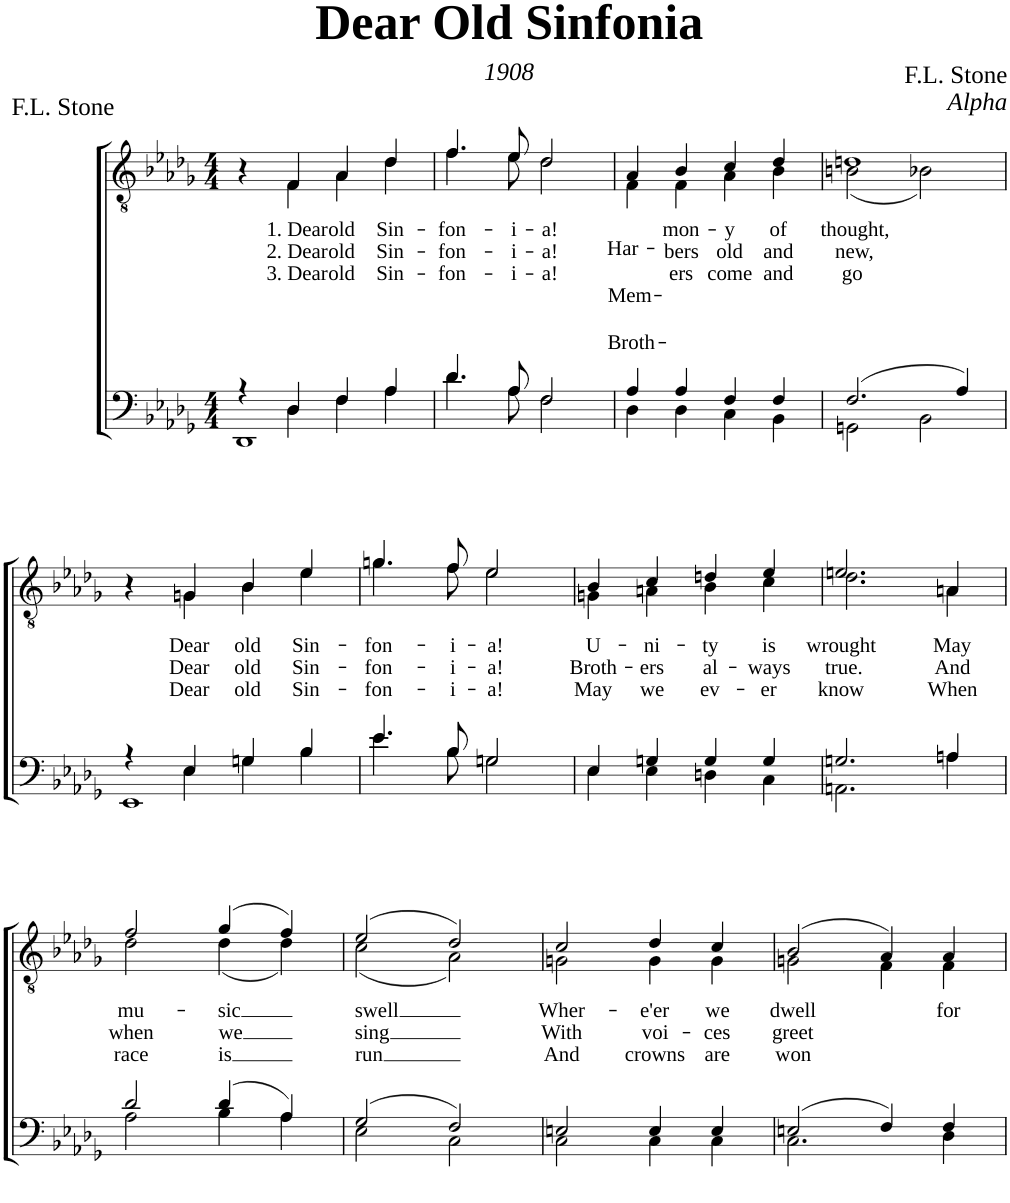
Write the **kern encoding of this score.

**kern	**kern	**text	**text	**text
*part2	*part1	*part1	*part1	*part1
*staff2	*staff1	*staff1	*staff1	*staff1
*I"Bass	*I"Tenor	*	*	*
*clefF4	*clefGv2	*	*	*
*k[b-e-a-d-g-]	*k[b-e-a-d-g-]	*	*	*
*M4/4	*M4/4	*	*	*
=1	=1	=1	=1	=1
*^	*^	*	*	*
*	*^	*	*	*	*	*
4r	4ryy	1DD-	4r	4ryy	.	.	.
!	!	!	!	!	!LO:LY:b	!LO:LY:b	!LO:LY:b
4D-/	4D-\	.	4F/	4F\	1. Dear	2. Dear	3. Dear
!	!	!	!	!	!LO:LY:b	!LO:LY:b	!LO:LY:b
4F/	4F\	.	4A-/	4A-\	old	old	old
!	!	!	!	!	!LO:LY:b	!LO:LY:b	!LO:LY:b
4A-/	4A-\	.	4d-/	4d-\	Sin-	Sin-	Sin-
*	*v	*v	*	*	*	*	*
=2	=2	=2	=2	=2	=2	=2
!	!	!	!	!LO:LY:b	!LO:LY:b	!LO:LY:b
4.d-/	4.d-\	4.f/	4.f\	-fon-	-fon-	-fon-
!	!	!	!	!LO:LY:b	!LO:LY:b	!LO:LY:b
8A-/	8A-\	8e-/	8e-\	-i-	-i-	-i-
!	!	!	!	!LO:LY:b	!LO:LY:b	!LO:LY:b
2F/	2F\	2d-/	2d-\	-a!	-a!	-a!
=3	=3	=3	=3	=3	=3	=3
!	!	!	!	!LO:LY:b	!LO:LY:b	!LO:LY:b
4A-/	4D-\	4A-/	4F\	Har-	Mem-	Broth-
!	!	!	!	!LO:LY:b	!LO:LY:b	!LO:LY:b
4A-/	4D-\	4B-/	4F\	-mon-	-bers	-ers
!	!	!	!	!LO:LY:b	!LO:LY:b	!LO:LY:b
4F/	4C\	4c/	4A-\	-y	old	come
!	!	!	!	!LO:LY:b	!LO:LY:b	!LO:LY:b
4F/	4BB-\	4d-/	4B-\	of	and	and
=4	=4	=4	=4	=4	=4	=4
!	!	!	!	!LO:LY:b	!LO:LY:b	!LO:LY:b
(2.F/	2GGn\	1dn	(2Bn\	thought,	new,	go
.	2BB-\	.	2B-X\)	.	.	.
4A-/)	.	.	.	.	.	.
!!LO:LB:g=z	!!
=5	=5	=5	=5	=5	=5	=5
*	*^	*	*	*	*	*
4r	4ryy	1EE-	4r	4ryy	.	.	.
!	!	!	!	!	!LO:LY:b	!LO:LY:b	!LO:LY:b
4E-/	4E-\	.	4Gn/	4G\	Dear	Dear	Dear
!	!	!	!	!	!LO:LY:b	!LO:LY:b	!LO:LY:b
4Gn/	4G\	.	4B-/	4B-\	old	old	old
!	!	!	!	!	!LO:LY:b	!LO:LY:b	!LO:LY:b
4B-/	4B-\	.	4e-/	4e-\	Sin-	Sin-	Sin-
*	*v	*v	*	*	*	*	*
=6	=6	=6	=6	=6	=6	=6
!	!	!	!	!LO:LY:b	!LO:LY:b	!LO:LY:b
4.e-/	4.e-\	4.gn/	4.g\	-fon-	-fon-	-fon-
!	!	!	!	!LO:LY:b	!LO:LY:b	!LO:LY:b
8B-/	8B-\	8f/	8f\	-i-	-i-	-i-
!	!	!	!	!LO:LY:b	!LO:LY:b	!LO:LY:b
2Gn/	2G\	2e-/	2e-\	-a!	-a!	-a!
=7	=7	=7	=7	=7	=7	=7
!	!	!	!	!LO:LY:b	!LO:LY:b	!LO:LY:b
4E-/	4E-\	4B-/	4Gn\	U-	Broth-	May
!	!	!	!	!LO:LY:b	!LO:LY:b	!LO:LY:b
4Gn/	4E-\	4c/	4An\	-ni-	-ers	we
!	!	!	!	!LO:LY:b	!LO:LY:b	!LO:LY:b
4G/	4Dn\	4dn/	4B-\	-ty	al-	ev-
!	!	!	!	!LO:LY:b	!LO:LY:b	!LO:LY:b
4G/	4C\	4e-/	4c\	is	-ways	-er
=8	=8	=8	=8	=8	=8	=8
!	!	!	!	!LO:LY:b	!LO:LY:b	!LO:LY:b
2.Gn/	2.AAn\	2.en/	2.d-\	wrought	true.	know
!	!	!	!	!LO:LY:b	!LO:LY:b	!LO:LY:b
4An/	4A\	4An/	4A\	May	And	When
!!LO:LB:g=z	!!
=9	=9	=9	=9	=9	=9	=9
!	!	!	!	!LO:LY:b	!LO:LY:b	!LO:LY:b
2d-/	2A-\	2f/	2d-\	mu-	when	race
!	!	!	!	!LO:LY:b	!LO:LY:b	!LO:LY:b
(4d-/	4B-\	(4g-/	(4d-\	-sic	we	is
4A-/)	4A-\	4f/)	4d-\)	.	.	.
=10	=10	=10	=10	=10	=10	=10
!	!	!	!	!LO:LY:b	!LO:LY:b	!LO:LY:b
(2G-/	2E-\	(2e-/	(2c\	swell	sing	run
2F/)	2C\	2d-/)	2A-\)	.	.	.
=11	=11	=11	=11	=11	=11	=11
!	!	!	!	!LO:LY:b	!LO:LY:b	!LO:LY:b
2En/	2C\	2c/	2Gn\	Wher-	With	And
!	!	!	!	!LO:LY:b	!LO:LY:b	!LO:LY:b
4E/	4C\	4d-/	4G\	-e'er	voi-	crowns
!	!	!	!	!LO:LY:b	!LO:LY:b	!LO:LY:b
4E/	4C\	4c/	4G\	we	-ces	are
=12	=12	=12	=12	=12	=12	=12
!	!	!	!	!LO:LY:b	!LO:LY:b	!LO:LY:b
(2En/	2.C\	(2B-/	2Gn\	dwell	greet	won
4F/)	.	4A-/)	4F\	.	.	.
!	!	!	!	!LO:LY:b	!	!
4F/	4D-\	4A-/	4F\	for	.	.
*v	*v	*	*	*	*	*
*	*v	*v	*	*	*
=	=	=	=	=
*-	*-	*-	*-	*-
